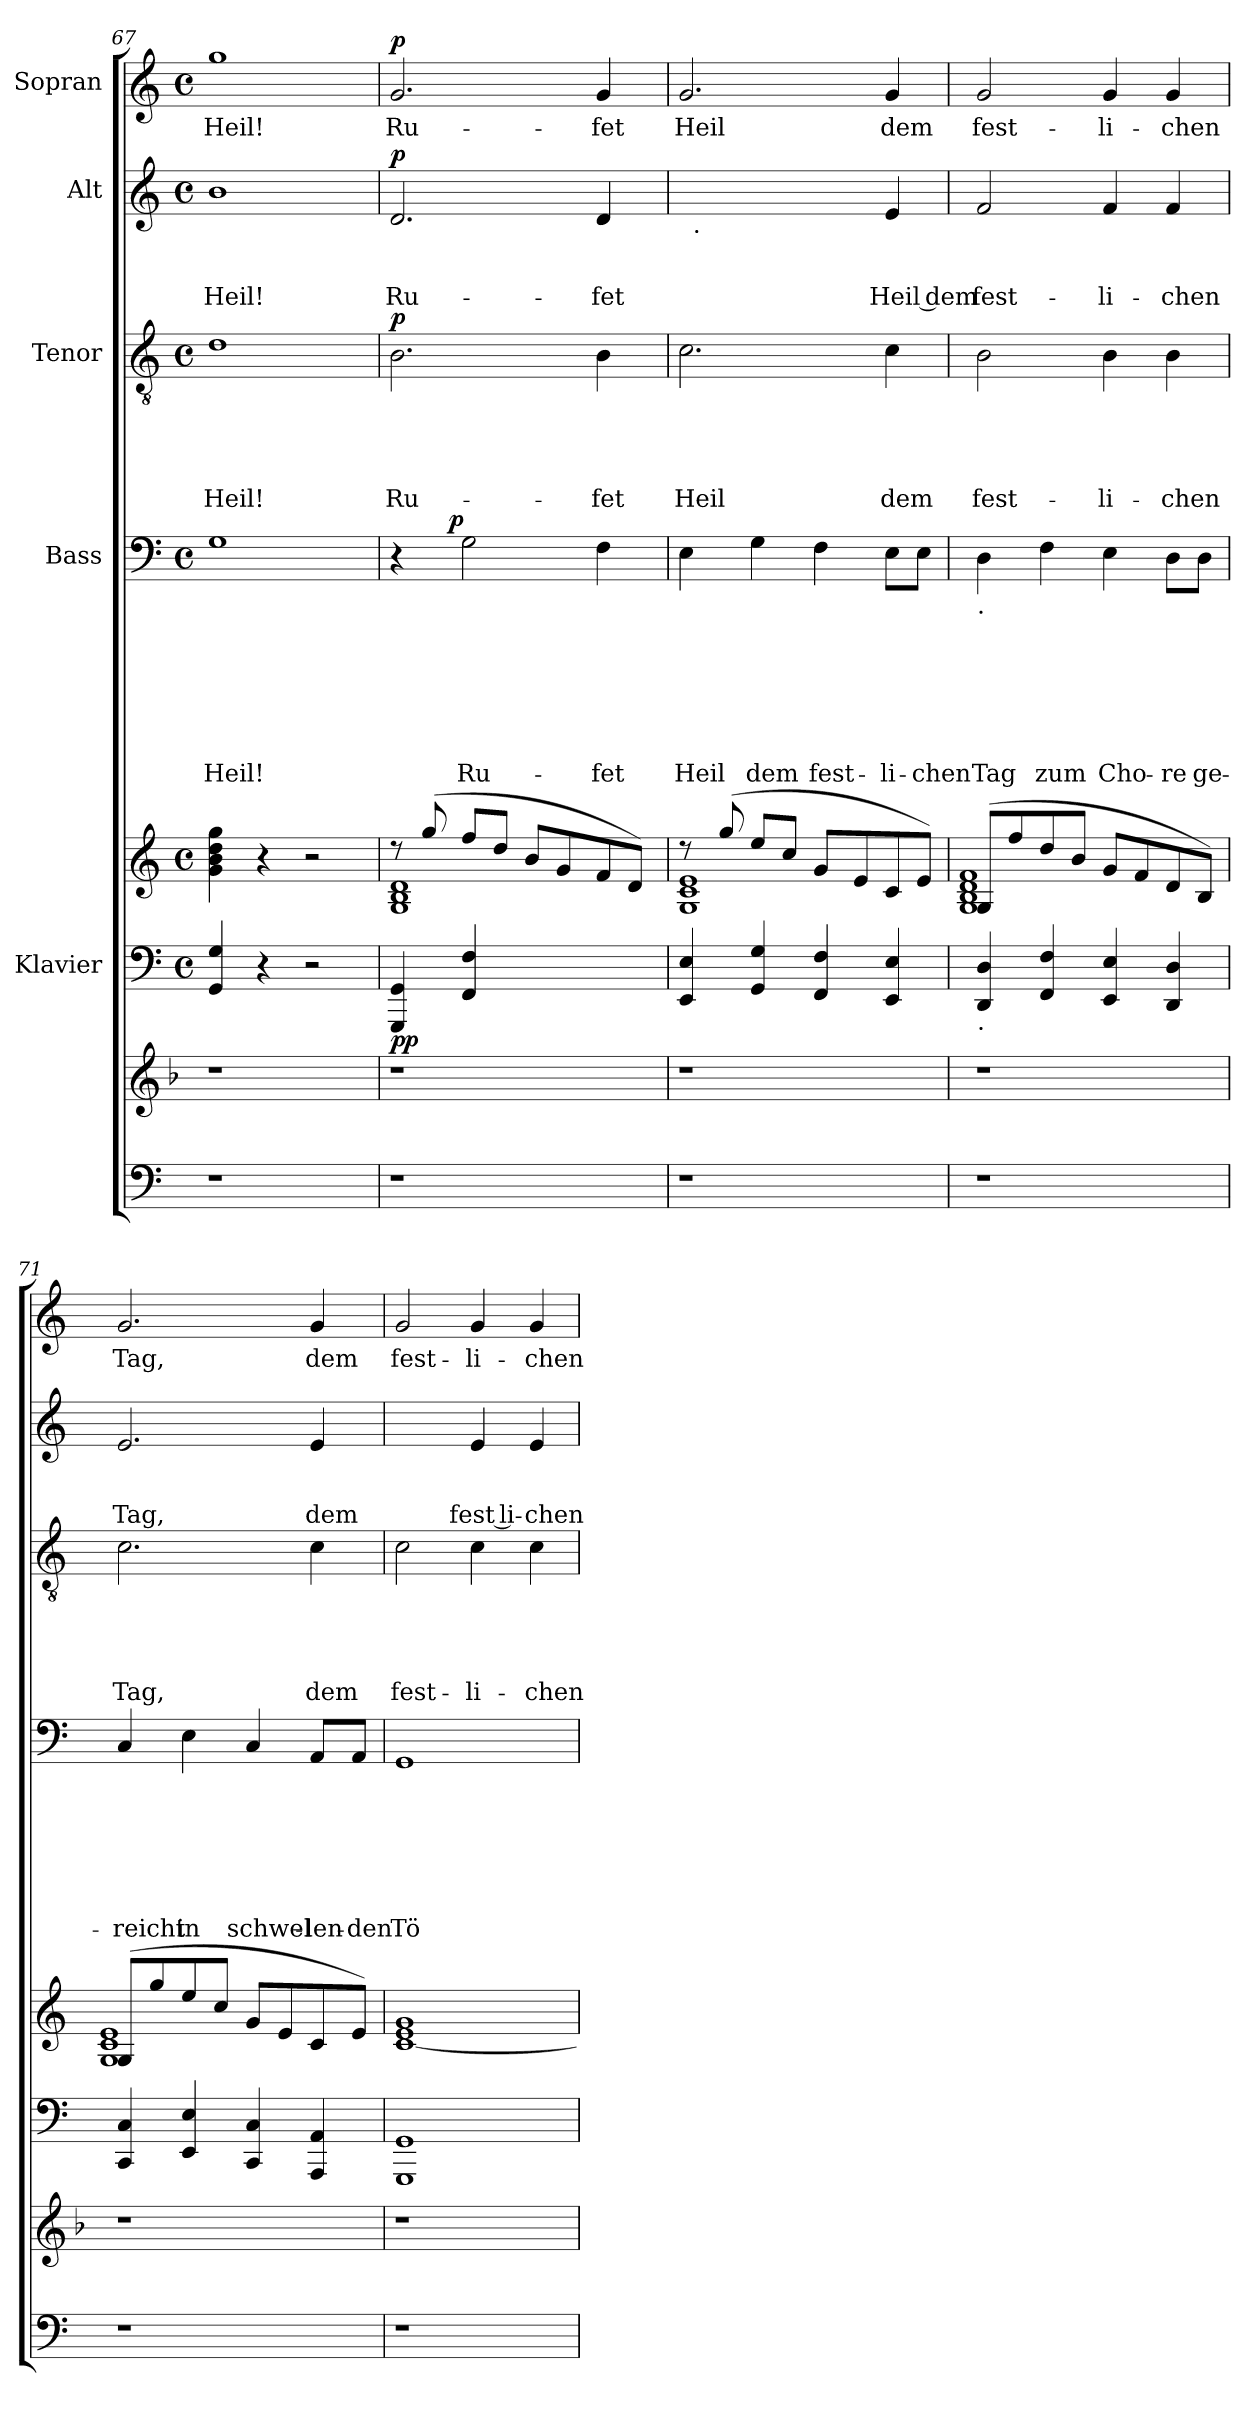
**kern	**kern	**kern	**kern	**dynam	**kern	**text	**text	**text	**text	**text	**text	**text	**dynam	**kern	**text	**text	**text	**text	**text	**dynam	**kern	**text	**text	**text	**dynam	**kern	**text	**dynam
*part7	*part6	*part5	*part5	*part5	*part4	*part4	*part4	*part4	*part4	*part4	*part4	*part4	*part4	*part3	*part3	*part3	*part3	*part3	*part3	*part3	*part2	*part2	*part2	*part2	*part2	*part1	*part1	*part1
*staff8	*staff7	*staff6	*staff5	*staff5/6	*staff4	*staff4	*staff4	*staff4	*staff4	*staff4	*staff4	*staff4	*staff4	*staff3	*staff3	*staff3	*staff3	*staff3	*staff3	*staff3	*staff2	*staff2	*staff2	*staff2	*staff2	*staff1	*staff1	*staff1
*	*	*I"Klavier	*	*	*I"Bass	*	*	*	*	*	*	*	*	*I"Tenor	*	*	*	*	*	*	*I"Alt	*	*	*	*	*I"Sopran	*	*
*clefF4	*clefG2	*clefF4	*clefG2	*	*clefF4	*	*	*	*	*	*	*	*	*clefGv2	*	*	*	*	*	*	*clefG2	*	*	*	*	*clefG2	*	*
*k[]	*k[b-]	*k[]	*k[]	*	*k[]	*	*	*	*	*	*	*	*	*k[]	*	*	*	*	*	*	*k[]	*	*	*	*	*k[]	*	*
*C:	*F:	*C:	*C:	*	*C:	*	*	*	*	*	*	*	*	*C:	*	*	*	*	*	*	*C:	*	*	*	*	*C:	*	*
*	*	*M4/4	*M4/4	*	*M4/4	*	*	*	*	*	*	*	*	*M4/4	*	*	*	*	*	*	*M4/4	*	*	*	*	*M4/4	*	*
*	*	*met(c)	*met(c)	*	*met(c)	*	*	*	*	*	*	*	*	*met(c)	*	*	*	*	*	*	*met(c)	*	*	*	*	*met(c)	*	*
=67	=67	=67	=67	=67	=67	=67	=67	=67	=67	=67	=67	=67	=67	=67	=67	=67	=67	=67	=67	=67	=67	=67	=67	=67	=67	=67	=67	=67
!	!	!	!	!	!	!	!	!	!	!	!	!LO:LY:b	!	!	!	!	!	!	!LO:LY:b	!	!	!	!	!LO:LY:b	!	!	!LO:LY:b	!
1r	1r	4GG/ 4G/	4g\ 4b\ 4dd\ 4gg\	.	1G	.	.	.	.	.	.	Heil!	.	1d	.	.	.	.	Heil!	.	1b	.	.	Heil!	.	1gg	Heil!	.
.	.	4r	4r	.	.	.	.	.	.	.	.	.	.	.	.	.	.	.	.	.	.	.	.	.	.	.	.	.
.	.	2r	2r	.	.	.	.	.	.	.	.	.	.	.	.	.	.	.	.	.	.	.	.	.	.	.	.	.
=68	=68	=68	=68	=68	=68	=68	=68	=68	=68	=68	=68	=68	=68	=68	=68	=68	=68	=68	=68	=68	=68	=68	=68	=68	=68	=68	=68	=68
*	*	*	*^	*	*	*	*	*	*	*	*	*	*	*	*	*	*	*	*	*	*	*	*	*	*	*	*	*
!	!	!	!	!	!LO:DY:b=2	!	!	!	!	!	!	!	!	!	!	!	!	!	!	!LO:LY:b	!	!	!	!	!LO:LY:b	!	!	!LO:LY:b	!
!	!	!	!	!	!LO:DY:n=1:b	!	!	!	!	!	!	!	!	!	!	!	!	!	!	!	!LO:DY:a	!	!	!	!	!LO:DY:a	!	!	!LO:DY:a
*	*	*	*	*	*	*^	*	*	*	*	*	*	*	*	*	*	*	*	*	*	*	*	*	*	*	*	*	*	*
1r	1r	4GGG/ 4GG/	8rdd	1G 1B 1d	p p	4r	8..ryy	.	.	.	.	.	.	.	.	2.B\	.	.	.	.	Ru-	p	2.d/	.	.	Ru-	p	2.g/	Ru-	p
.	.	.	(8gg/	.	.	.	.	.	.	.	.	.	.	.	.	.	.	.	.	.	.	.	.	.	.	.	.	.	.	.
!	!	!	!	!	!	!	!	!	!	!	!	!	!	!	!LO:DY:a	!	!	!	!	!	!	!	!	!	!	!	!	!	!	!
.	.	.	.	.	.	.	2ryy	.	.	.	.	.	.	.	p	.	.	.	.	.	.	.	.	.	.	.	.	.	.	.
!	!	!	!	!	!	!	!	!	!	!	!	!	!	!LO:LY:b	!	!	!	!	!	!	!	!	!	!	!	!	!	!	!	!
.	.	4FF/ 4F/	8ff/L	.	.	2G\	.	.	.	.	.	.	.	Ru-	.	.	.	.	.	.	.	.	.	.	.	.	.	.	.	.
.	.	.	8dd/J	.	.	.	.	.	.	.	.	.	.	.	.	.	.	.	.	.	.	.	.	.	.	.	.	.	.	.
.	.	2ryy	8b/L	.	.	.	.	.	.	.	.	.	.	.	.	.	.	.	.	.	.	.	.	.	.	.	.	.	.	.
.	.	.	8g/	.	.	.	.	.	.	.	.	.	.	.	.	.	.	.	.	.	.	.	.	.	.	.	.	.	.	.
.	.	.	.	.	.	.	4ryy	.	.	.	.	.	.	.	.	.	.	.	.	.	.	.	.	.	.	.	.	.	.	.
!	!	!	!	!	!	!	!	!	!	!	!	!	!	!LO:LY:b	!	!	!	!	!	!	!LO:LY:b	!	!	!	!	!LO:LY:b	!	!	!LO:LY:b	!
.	.	.	8f/	.	.	4F\	.	.	.	.	.	.	.	-fet	.	4B\	.	.	.	.	-fet	.	4d/	.	.	-fet	.	4g/	-fet	.
.	.	.	8d/J)	.	.	.	.	.	.	.	.	.	.	.	.	.	.	.	.	.	.	.	.	.	.	.	.	.	.	.
.	.	.	.	.	.	.	32ryy	.	.	.	.	.	.	.	.	.	.	.	.	.	.	.	.	.	.	.	.	.	.	.
=69	=69	=69	=69	=69	=69	=69	=69	=69	=69	=69	=69	=69	=69	=69	=69	=69	=69	=69	=69	=69	=69	=69	=69	=69	=69	=69	=69	=69	=69	=69
!	!	!	!	!	!	!	!	!	!	!	!	!	!	!LO:LY:b	!	!	!	!	!	!	!LO:LY:b	!	!	!	!	!	!	!	!LO:LY:b	!
*	*	*	*	*	*	*v	*v	*	*	*	*	*	*	*	*	*	*	*	*	*	*	*	*^	*	*	*	*	*	*	*
1r	1r	4EE/ 4E/	8rdd	1G 1c 1e	.	4E\	.	.	.	.	.	.	Heil	.	2.c\	.	.	.	.	Heil	.	2.ryy	32ryy	.	.	.	.	2.g/	Heil	.
!	!	!	!	!	!	!	!	!	!	!	!	!	!	!	!	!	!	!	!	!	!	!	!LO:TX:b:t=.	!	!	!	!	!	!	!
.	.	.	.	.	.	.	.	.	.	.	.	.	.	.	.	.	.	.	.	.	.	.	2ryy	.	.	.	.	.	.	.
.	.	.	(8gg/	.	.	.	.	.	.	.	.	.	.	.	.	.	.	.	.	.	.	.	.	.	.	.	.	.	.	.
!	!	!	!	!	!	!	!	!	!	!	!	!	!LO:LY:b	!	!	!	!	!	!	!	!	!	!	!	!	!	!	!	!	!
.	.	4GG/ 4G/	8ee/L	.	.	4G\	.	.	.	.	.	.	dem	.	.	.	.	.	.	.	.	.	.	.	.	.	.	.	.	.
.	.	.	8cc/J	.	.	.	.	.	.	.	.	.	.	.	.	.	.	.	.	.	.	.	.	.	.	.	.	.	.	.
!	!	!	!	!	!	!	!	!	!	!	!	!	!LO:LY:b	!	!	!	!	!	!	!	!	!	!	!	!	!	!	!	!	!
.	.	4FF/ 4F/	8g/L	.	.	4F\	.	.	.	.	.	.	fest-	.	.	.	.	.	.	.	.	.	.	.	.	.	.	.	.	.
.	.	.	.	.	.	.	.	.	.	.	.	.	.	.	.	.	.	.	.	.	.	.	4...ryy	.	.	.	.	.	.	.
.	.	.	8e/	.	.	.	.	.	.	.	.	.	.	.	.	.	.	.	.	.	.	.	.	.	.	.	.	.	.	.
!	!	!	!	!	!	!	!	!	!	!	!	!	!LO:LY:b	!	!	!	!	!	!	!LO:LY:b	!	!	!	!	!	!LO:LY:b:rj	!	!	!LO:LY:b	!
.	.	4EE/ 4E/	8c/	.	.	8E\L	.	.	.	.	.	.	-li-	.	4c\	.	.	.	.	dem	.	4e/	.	.	.	Heil dem	.	4g/	dem	.
!	!	!	!	!	!	!	!	!	!	!	!	!	!LO:LY:b	!	!	!	!	!	!	!	!	!	!	!	!	!	!	!	!	!
.	.	.	8e/J)	.	.	8E\J	.	.	.	.	.	.	-chen	.	.	.	.	.	.	.	.	.	.	.	.	.	.	.	.	.
!!LO:PB:g=z
=70	=70	=70	=70	=70	=70	=70	=70	=70	=70	=70	=70	=70	=70	=70	=70	=70	=70	=70	=70	=70	=70	=70	=70	=70	=70	=70	=70	=70	=70	=70
!	!	!	!	!	!	!LO:TX:b:t=.	!	!	!	!	!	!	!	!	!	!	!	!	!	!	!	!	!	!	!	!	!	!	!	!
!	!	!LO:TX:b:t=.	!	!	!	!	!	!	!	!	!	!	!	!	!	!	!	!	!	!	!	!	!	!	!	!	!	!	!	!
!	!	!	!	!	!	!	!	!	!	!	!	!	!LO:LY:b	!	!	!	!	!	!	!LO:LY:b	!	!	!	!	!	!LO:LY:b	!	!	!LO:LY:b	!
*	*	*	*	*	*	*	*	*	*	*	*	*	*	*	*	*	*	*	*	*	*	*v	*v	*	*	*	*	*	*	*
1r	1r	4DD/ 4D/	(>8G/L	1G 1B 1d 1f	.	4D\	.	.	.	.	.	.	Tag	.	2B\	.	.	.	.	fest-	.	2f/	.	.	fest-	.	2g/	fest-	.
.	.	.	8ff/	.	.	.	.	.	.	.	.	.	.	.	.	.	.	.	.	.	.	.	.	.	.	.	.	.	.
!	!	!	!	!	!	!	!	!	!	!	!	!	!LO:LY:b	!	!	!	!	!	!	!	!	!	!	!	!	!	!	!	!
.	.	4FF/ 4F/	8dd/	.	.	4F\	.	.	.	.	.	.	zum	.	.	.	.	.	.	.	.	.	.	.	.	.	.	.	.
.	.	.	8b/J	.	.	.	.	.	.	.	.	.	.	.	.	.	.	.	.	.	.	.	.	.	.	.	.	.	.
!	!	!	!	!	!	!	!	!	!	!	!	!	!LO:LY:b	!	!	!	!	!	!	!LO:LY:b	!	!	!	!	!LO:LY:b	!	!	!LO:LY:b	!
.	.	4EE/ 4E/	8g/L	.	.	4E\	.	.	.	.	.	.	Cho-	.	4B\	.	.	.	.	-li-	.	4f/	.	.	-li-	.	4g/	-li-	.
.	.	.	8f/	.	.	.	.	.	.	.	.	.	.	.	.	.	.	.	.	.	.	.	.	.	.	.	.	.	.
!	!	!	!	!	!	!	!	!	!	!	!	!	!LO:LY:b	!	!	!	!	!	!	!LO:LY:b	!	!	!	!	!LO:LY:b	!	!	!LO:LY:b	!
.	.	4DD/ 4D/	8d/	.	.	8D\L	.	.	.	.	.	.	-re	.	4B\	.	.	.	.	-chen	.	4f/	.	.	-chen	.	4g/	-chen	.
!	!	!	!	!	!	!	!	!	!	!	!	!	!LO:LY:b	!	!	!	!	!	!	!	!	!	!	!	!	!	!	!	!
.	.	.	8B/J)	.	.	8D\J	.	.	.	.	.	.	ge-	.	.	.	.	.	.	.	.	.	.	.	.	.	.	.	.
=71	=71	=71	=71	=71	=71	=71	=71	=71	=71	=71	=71	=71	=71	=71	=71	=71	=71	=71	=71	=71	=71	=71	=71	=71	=71	=71	=71	=71	=71
!	!	!	!	!	!	!	!	!	!	!	!	!	!LO:LY:b	!	!	!	!	!	!	!LO:LY:b	!	!	!	!	!LO:LY:b	!	!	!LO:LY:b	!
1r	1r	4CC/ 4C/	(>8G/L	1G 1c 1e	.	4C/	.	.	.	.	.	.	-reicht	.	2.c\	.	.	.	.	Tag,	.	2.e/	.	.	Tag,	.	2.g/	Tag,	.
.	.	.	8gg/	.	.	.	.	.	.	.	.	.	.	.	.	.	.	.	.	.	.	.	.	.	.	.	.	.	.
!	!	!	!	!	!	!	!	!	!	!	!	!	!LO:LY:b	!	!	!	!	!	!	!	!	!	!	!	!	!	!	!	!
.	.	4EE/ 4E/	8ee/	.	.	4E\	.	.	.	.	.	.	in	.	.	.	.	.	.	.	.	.	.	.	.	.	.	.	.
.	.	.	8cc/J	.	.	.	.	.	.	.	.	.	.	.	.	.	.	.	.	.	.	.	.	.	.	.	.	.	.
!	!	!	!	!	!	!	!	!	!	!	!	!	!LO:LY:b	!	!	!	!	!	!	!	!	!	!	!	!	!	!	!	!
.	.	4CC/ 4C/	8g/L	.	.	4C/	.	.	.	.	.	.	schwel-	.	.	.	.	.	.	.	.	.	.	.	.	.	.	.	.
.	.	.	8e/	.	.	.	.	.	.	.	.	.	.	.	.	.	.	.	.	.	.	.	.	.	.	.	.	.	.
!	!	!	!	!	!	!	!	!	!	!	!	!	!LO:LY:b	!	!	!	!	!	!	!LO:LY:b	!	!	!	!	!LO:LY:b	!	!	!LO:LY:b	!
.	.	4AAA/ 4AA/	8c/	.	.	8AA/L	.	.	.	.	.	.	-len-	.	4c\	.	.	.	.	dem	.	4e/	.	.	dem	.	4g/	dem	.
!	!	!	!	!	!	!	!	!	!	!	!	!	!LO:LY:b	!	!	!	!	!	!	!	!	!	!	!	!	!	!	!	!
.	.	.	8e/J)	.	.	8AA/J	.	.	.	.	.	.	-den	.	.	.	.	.	.	.	.	.	.	.	.	.	.	.	.
*	*	*	*v	*v	*	*	*	*	*	*	*	*	*	*	*	*	*	*	*	*	*	*	*	*	*	*	*	*	*
=72	=72	=72	=72	=72	=72	=72	=72	=72	=72	=72	=72	=72	=72	=72	=72	=72	=72	=72	=72	=72	=72	=72	=72	=72	=72	=72	=72	=72
!	!	!	!	!	!	!	!	!	!	!	!	!LO:LY:b	!	!	!	!	!	!	!LO:LY:b	!	!	!	!	!	!	!	!LO:LY:b	!
1r	1r	1GGG 1GG	[<1c 1e 1g	.	1GG	.	.	.	.	.	.	Tö-	.	2c\	.	.	.	.	fest-	.	2ryy	.	.	.	.	2g/	fest-	.
!	!	!	!	!	!	!	!	!	!	!	!	!	!	!	!	!	!	!	!LO:LY:b	!	!	!	!	!LO:LY:b:rj	!	!	!LO:LY:b	!
.	.	.	.	.	.	.	.	.	.	.	.	.	.	4c\	.	.	.	.	-li-	.	4e/	.	.	fest li-	.	4g/	-li-	.
!	!	!	!	!	!	!	!	!	!	!	!	!	!	!	!	!	!	!	!LO:LY:b	!	!	!	!	!LO:LY:b	!	!	!LO:LY:b	!
.	.	.	.	.	.	.	.	.	.	.	.	.	.	4c\	.	.	.	.	-chen	.	4e/	.	.	-chen	.	4g/	-chen	.
=	=	=	=	=	=	=	=	=	=	=	=	=	=	=	=	=	=	=	=	=	=	=	=	=	=	=	=	=
*-	*-	*-	*-	*-	*-	*-	*-	*-	*-	*-	*-	*-	*-	*-	*-	*-	*-	*-	*-	*-	*-	*-	*-	*-	*-	*-	*-	*-
